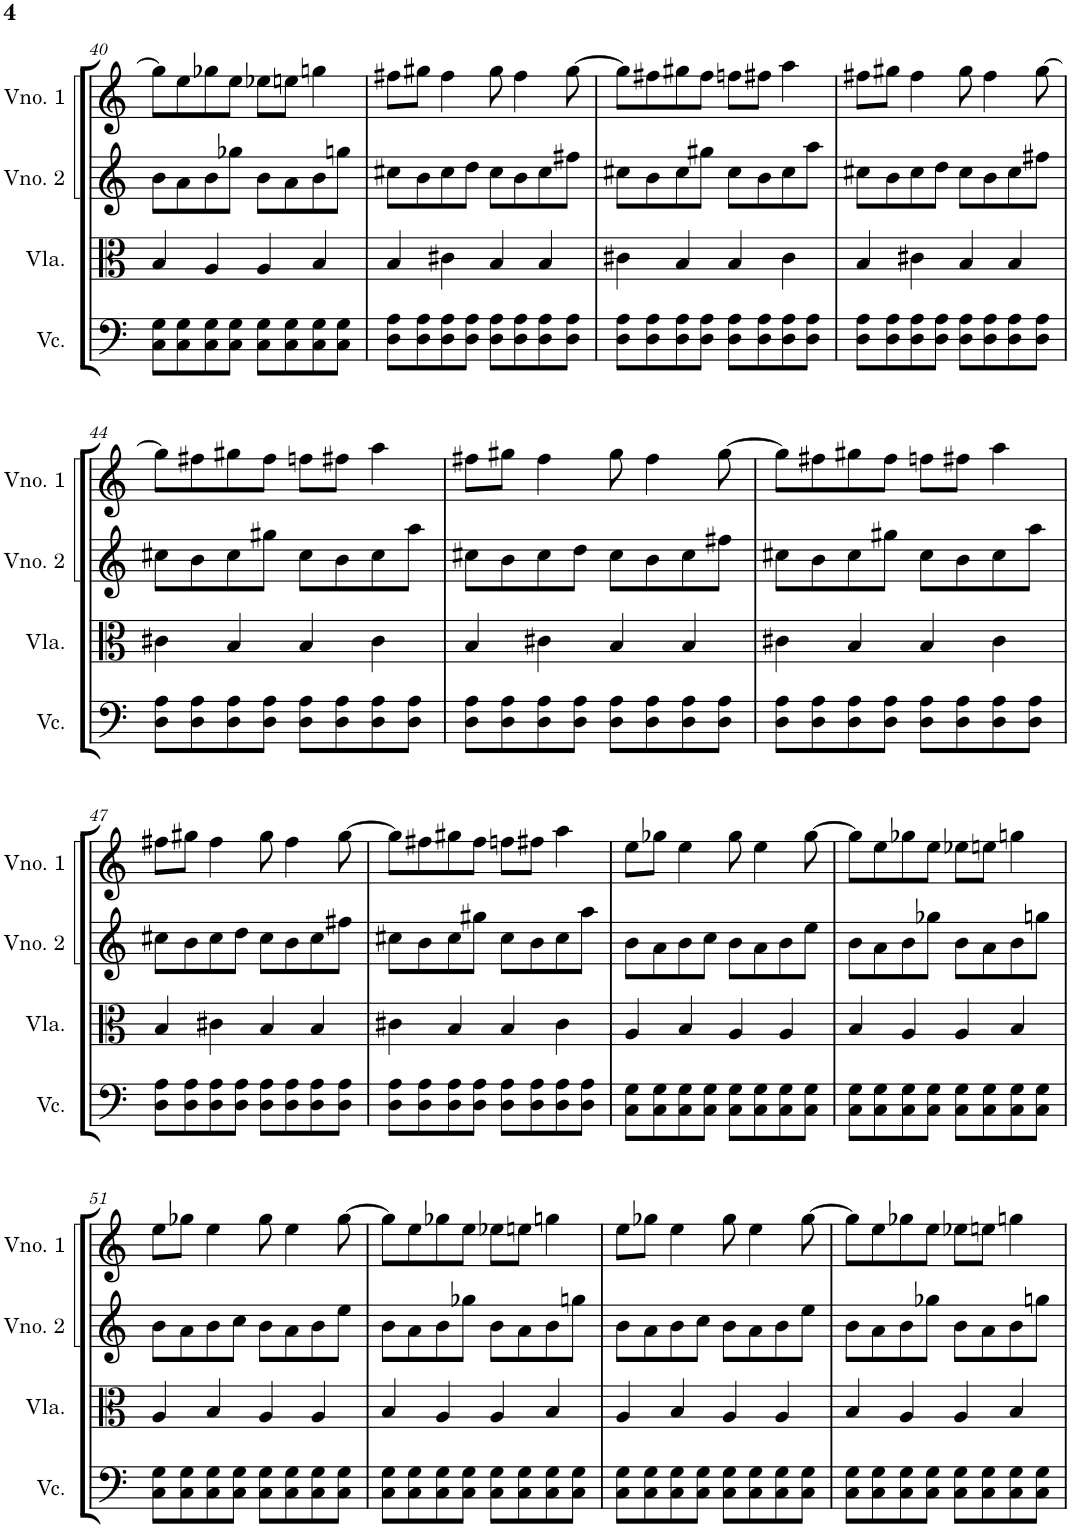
**kern	**kern	**kern	**kern
*part4	*part3	*part2	*part1
*staff4	*staff3	*staff2	*staff1
*I"Violoncelo	*I"Viola	*I"Violino 2	*I"Violino 1
*I'Vc.	*I'Vla.	*I'Vno. 2	*I'Vno. 1
!!LO:PB:g=z
*clefF4	*clefC3	*clefG2	*clefG2
*k[]	*k[]	*k[]	*k[]
*M4/4	*M4/4	*M4/4	*M4/4
=40	=40	=40	=40
8C\ 8G\L	4B/	8b\L	8gg-\L]
8C\ 8G\	.	8a\	8ee\
8C\ 8G\	4A/	8b\	8gg-X\
8C\ 8G\J	.	8gg-X\J	8ee\J
8C\ 8G\L	4A/	8b\L	8ee-X\L
8C\ 8G\	.	8a\	8een\J
8C\ 8G\	4B/	8b\	4ggn\
8C\ 8G\J	.	8ggn\J	.
=41	=41	=41	=41
8D\ 8A\L	4B/	8cc#X\L	8ff#X\L
8D\ 8A\	.	8b\	8gg#X\J
8D\ 8A\	4c#X\	8cc#\	4ff#\
8D\ 8A\J	.	8dd\J	.
8D\ 8A\L	4B/	8cc#\L	8gg#\
8D\ 8A\	.	8b\	4ff#\
8D\ 8A\	4B/	8cc#\	.
8D\ 8A\J	.	8ff#X\J	[8gg#\
=42	=42	=42	=42
8D\ 8A\L	4c#X\	8cc#X\L	8gg#\L]
8D\ 8A\	.	8b\	8ff#X\
8D\ 8A\	4B/	8cc#\	8gg#X\
8D\ 8A\J	.	8gg#X\J	8ff#\J
8D\ 8A\L	4B/	8cc#\L	8ffn\L
8D\ 8A\	.	8b\	8ff#X\J
8D\ 8A\	4c#\	8cc#\	4aa\
8D\ 8A\J	.	8aa\J	.
=43	=43	=43	=43
8D\ 8A\L	4B/	8cc#X\L	8ff#X\L
8D\ 8A\	.	8b\	8gg#X\J
8D\ 8A\	4c#X\	8cc#\	4ff#\
8D\ 8A\J	.	8dd\J	.
8D\ 8A\L	4B/	8cc#\L	8gg#\
8D\ 8A\	.	8b\	4ff#\
8D\ 8A\	4B/	8cc#\	.
8D\ 8A\J	.	8ff#X\J	[8gg#\
!!LO:LB:g=z
=44	=44	=44	=44
8D\ 8A\L	4c#X\	8cc#X\L	8gg#\L]
8D\ 8A\	.	8b\	8ff#X\
8D\ 8A\	4B/	8cc#\	8gg#X\
8D\ 8A\J	.	8gg#X\J	8ff#\J
8D\ 8A\L	4B/	8cc#\L	8ffn\L
8D\ 8A\	.	8b\	8ff#X\J
8D\ 8A\	4c#\	8cc#\	4aa\
8D\ 8A\J	.	8aa\J	.
=45	=45	=45	=45
8D\ 8A\L	4B/	8cc#X\L	8ff#X\L
8D\ 8A\	.	8b\	8gg#X\J
8D\ 8A\	4c#X\	8cc#\	4ff#\
8D\ 8A\J	.	8dd\J	.
8D\ 8A\L	4B/	8cc#\L	8gg#\
8D\ 8A\	.	8b\	4ff#\
8D\ 8A\	4B/	8cc#\	.
8D\ 8A\J	.	8ff#X\J	[8gg#\
=46	=46	=46	=46
8D\ 8A\L	4c#X\	8cc#X\L	8gg#\L]
8D\ 8A\	.	8b\	8ff#X\
8D\ 8A\	4B/	8cc#\	8gg#X\
8D\ 8A\J	.	8gg#X\J	8ff#\J
8D\ 8A\L	4B/	8cc#\L	8ffn\L
8D\ 8A\	.	8b\	8ff#X\J
8D\ 8A\	4c#\	8cc#\	4aa\
8D\ 8A\J	.	8aa\J	.
!!LO:LB:g=z
=47	=47	=47	=47
8D\ 8A\L	4B/	8cc#X\L	8ff#X\L
8D\ 8A\	.	8b\	8gg#X\J
8D\ 8A\	4c#X\	8cc#\	4ff#\
8D\ 8A\J	.	8dd\J	.
8D\ 8A\L	4B/	8cc#\L	8gg#\
8D\ 8A\	.	8b\	4ff#\
8D\ 8A\	4B/	8cc#\	.
8D\ 8A\J	.	8ff#X\J	[8gg#\
=48	=48	=48	=48
8D\ 8A\L	4c#X\	8cc#X\L	8gg#\L]
8D\ 8A\	.	8b\	8ff#X\
8D\ 8A\	4B/	8cc#\	8gg#X\
8D\ 8A\J	.	8gg#X\J	8ff#\J
8D\ 8A\L	4B/	8cc#\L	8ffn\L
8D\ 8A\	.	8b\	8ff#X\J
8D\ 8A\	4c#\	8cc#\	4aa\
8D\ 8A\J	.	8aa\J	.
=49	=49	=49	=49
8C\ 8G\L	4A/	8b\L	8ee\L
8C\ 8G\	.	8a\	8gg-X\J
8C\ 8G\	4B/	8b\	4ee\
8C\ 8G\J	.	8cc\J	.
8C\ 8G\L	4A/	8b\L	8gg-\
8C\ 8G\	.	8a\	4ee\
8C\ 8G\	4A/	8b\	.
8C\ 8G\J	.	8ee\J	[8gg-\
=50	=50	=50	=50
8C\ 8G\L	4B/	8b\L	8gg-\L]
8C\ 8G\	.	8a\	8ee\
8C\ 8G\	4A/	8b\	8gg-X\
8C\ 8G\J	.	8gg-X\J	8ee\J
8C\ 8G\L	4A/	8b\L	8ee-X\L
8C\ 8G\	.	8a\	8een\J
8C\ 8G\	4B/	8b\	4ggn\
8C\ 8G\J	.	8ggn\J	.
!!LO:LB:g=z
=51	=51	=51	=51
8C\ 8G\L	4A/	8b\L	8ee\L
8C\ 8G\	.	8a\	8gg-X\J
8C\ 8G\	4B/	8b\	4ee\
8C\ 8G\J	.	8cc\J	.
8C\ 8G\L	4A/	8b\L	8gg-\
8C\ 8G\	.	8a\	4ee\
8C\ 8G\	4A/	8b\	.
8C\ 8G\J	.	8ee\J	[8gg-\
=52	=52	=52	=52
8C\ 8G\L	4B/	8b\L	8gg-\L]
8C\ 8G\	.	8a\	8ee\
8C\ 8G\	4A/	8b\	8gg-X\
8C\ 8G\J	.	8gg-X\J	8ee\J
8C\ 8G\L	4A/	8b\L	8ee-X\L
8C\ 8G\	.	8a\	8een\J
8C\ 8G\	4B/	8b\	4ggn\
8C\ 8G\J	.	8ggn\J	.
=53	=53	=53	=53
8C\ 8G\L	4A/	8b\L	8ee\L
8C\ 8G\	.	8a\	8gg-X\J
8C\ 8G\	4B/	8b\	4ee\
8C\ 8G\J	.	8cc\J	.
8C\ 8G\L	4A/	8b\L	8gg-\
8C\ 8G\	.	8a\	4ee\
8C\ 8G\	4A/	8b\	.
8C\ 8G\J	.	8ee\J	[8gg-\
=54	=54	=54	=54
8C\ 8G\L	4B/	8b\L	8gg-\L]
8C\ 8G\	.	8a\	8ee\
8C\ 8G\	4A/	8b\	8gg-X\
8C\ 8G\J	.	8gg-X\J	8ee\J
8C\ 8G\L	4A/	8b\L	8ee-X\L
8C\ 8G\	.	8a\	8een\J
8C\ 8G\	4B/	8b\	4ggn\
8C\ 8G\J	.	8ggn\J	.
=	=	=	=
*-	*-	*-	*-
